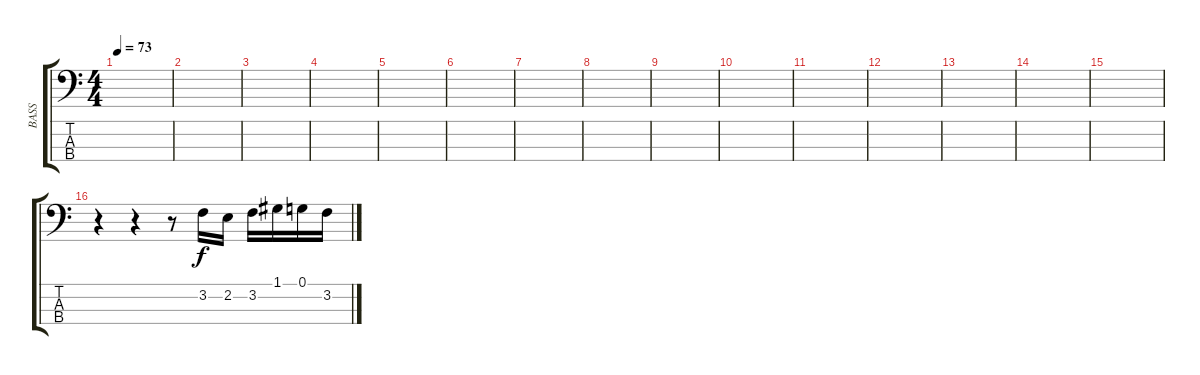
\track ("BASS" "BASS") {instrument electricbasspick}
\staff {score tabs}
\tuning (G2 D2 A1 E1) {hide}
\ts (4 4)
\tempo 73
\clef f4
\ks c
|
|
|
|
|
|
|
|
|
|
|
|
|
|
|
r.4 r.4 r.8 3.2.16 2.2.16 3.2.16 1.1.16 0.1.16 3.2.16
